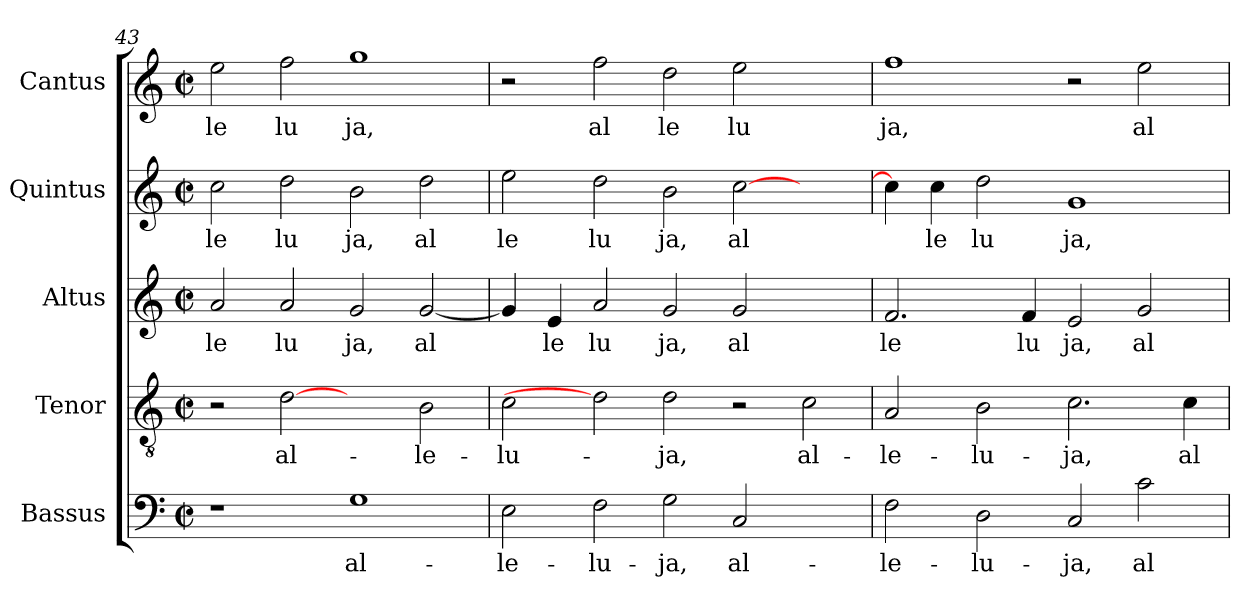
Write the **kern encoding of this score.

**kern	**text	**kern	**text	**kern	**text	**kern	**text	**kern	**text
*part5	*part5	*part4	*part4	*part3	*part3	*part2	*part2	*part1	*part1
*staff5	*staff5	*staff4	*staff4	*staff3	*staff3	*staff2	*staff2	*staff1	*staff1
*I"Bassus	*	*I"Tenor	*	*I"Altus	*	*I"Quintus	*	*I"Cantus	*
*clefF4	*	*clefGv2	*	*clefG2	*	*clefG2	*	*clefG2	*
*M2/2	*	*M2/2	*	*M2/2	*	*M2/2	*	*M2/2	*
*met(c|)	*	*met(c|)	*	*met(c|)	*	*met(c|)	*	*met(c|)	*
=43	=43	=43	=43	=43	=43	=43	=43	=43	=43
!	!	!	!	!	!LO:LY:b:cj	!	!LO:LY:b:cj	!	!LO:LY:b:cj
1r	.	2r	.	2a/	le	2cc\	le	2ee\	le
!	!	!	!LO:LY:b:cj	!	!LO:LY:b:cj	!	!LO:LY:b:cj	!	!LO:LY:b:cj
.	.	[2d	al-	2a/	lu	2dd\	lu	2ff\	lu
!	!LO:LY:b:cj	!	!	!	!LO:LY:b:cj	!	!LO:LY:b:cj	!	!LO:LY:b:cj
1G	al-	2ryy	.	2g/	ja,	2b\	ja,	1gg	ja,
!	!	!	!LO:LY:b:cj	!	!LO:LY:b:cj	!	!LO:LY:b:cj	!	!
.	.	2B\	-le-	[<2g/	al	2dd\	al	.	.
=44	=44	=44	=44	=44	=44	=44	=44	=44	=44
!	!LO:LY:b:cj	!	!LO:LY:b:cj	!	!	!	!LO:LY:b:cj	!	!
2E\	-le-	2c\	-lu-	4g/]	.	2ee\	le	2r	.
!	!	!	!	!	!LO:LY:b:cj	!	!	!	!
.	.	.	.	4e/	le	.	.	.	.
!	!LO:LY:b:cj	!	!	!	!LO:LY:b:cj	!	!LO:LY:b:cj	!	!LO:LY:b:cj
2F\	-lu-	2d]	.	2a/	lu	2dd\	lu	2ff\	al
!	!LO:LY:b:cj	!	!LO:LY:b:cj	!	!LO:LY:b:cj	!	!LO:LY:b:cj	!	!LO:LY:b:cj
2G\	-ja,	2d\	-ja,	2g/	ja,	2b\	ja,	2dd\	le
!	!LO:LY:b:cj	!	!	!	!LO:LY:b:cj	!	!LO:LY:b:cj	!	!LO:LY:b:cj
2C/	al-	2r	.	2g/	al	[>2cc\	al	2ee\	lu
!	!	!	!LO:LY:b:cj	!	!	!	!	!	!
2ryy	.	2c\	al-	2ryy	.	2ryy	.	2ryy	.
=45	=45	=45	=45	=45	=45	=45	=45	=45	=45
!	!LO:LY:b:cj	!	!LO:LY:b:cj	!	!LO:LY:b:cj	!	!	!	!LO:LY:b:cj
2F\	-le-	2A/	-le-	2.f/	le	4cc\]	.	1ff	ja,
!	!	!	!	!	!	!	!LO:LY:b:cj	!	!
.	.	.	.	.	.	4cc\	le	.	.
!	!LO:LY:b:cj	!	!LO:LY:b:cj	!	!	!	!LO:LY:b:cj	!	!
2D\	-lu-	2B\	-lu-	.	.	2dd\	lu	.	.
!	!	!	!	!	!LO:LY:b:cj	!	!	!	!
.	.	.	.	4f/	lu	.	.	.	.
!	!LO:LY:b:cj	!	!LO:LY:b:cj	!	!LO:LY:b:cj	!	!LO:LY:b:cj	!	!
2C/	-ja,	2.c\	-ja,	2e/	ja,	1g	ja,	2r	.
!	!LO:LY:b:cj	!	!	!	!LO:LY:b:cj	!	!	!	!LO:LY:b:cj
2c\	al-	.	.	2g/	al	.	.	2ee\	al
!	!	!	!LO:LY:b:cj	!	!	!	!	!	!
.	.	4c\	al-	.	.	.	.	.	.
=	=	=	=	=	=	=	=	=	=
*-	*-	*-	*-	*-	*-	*-	*-	*-	*-
